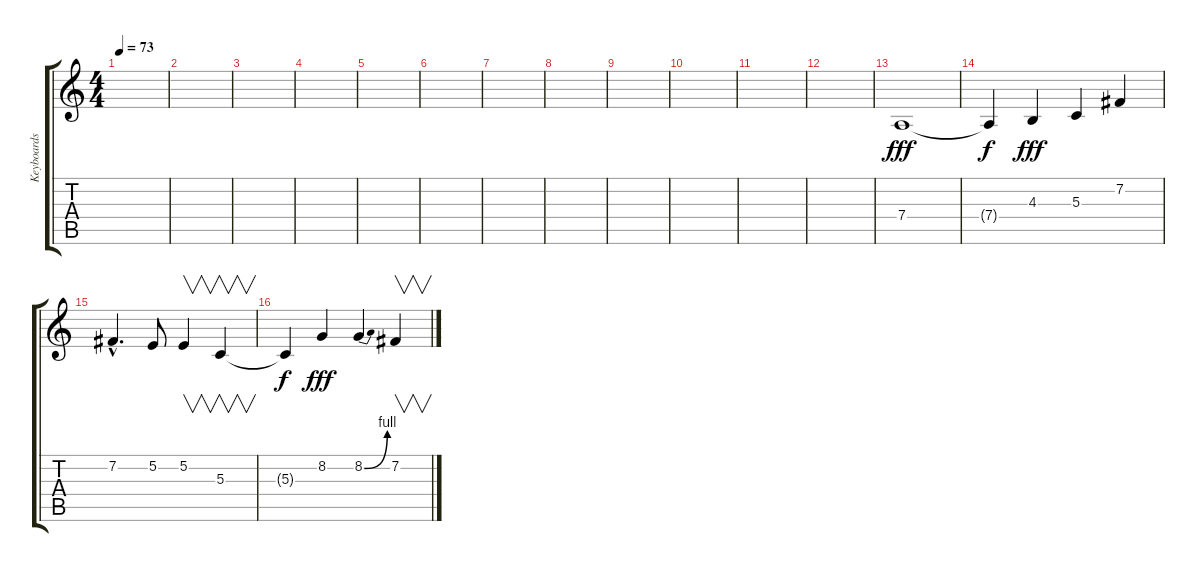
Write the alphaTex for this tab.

\track ("Keyboards 2 / Solo Guitar" "Keyboards ") {instrument pad4choir}
\staff {score tabs}
\tuning (E4 B3 G3 D3 A2 E2) {hide}
\ts (4 4)
\tempo 73
\clef g2
\ks c
|
|
|
|
|
|
|
|
|
|
|
|
7.4.1{dy fff instrument distortionguitar} |
7.4{t}.4{dy f} 4.3.4{dy fff} 5.3.4 7.2.4 |
7.2{hac}.4{d} 5.2.8 5.2.4{v} 5.3.4{v} |
5.3{t}.4{dy f} 8.2.4{dy fff} 8.2{be (bend 0 0 60 4)}.4 7.2.4{v}
